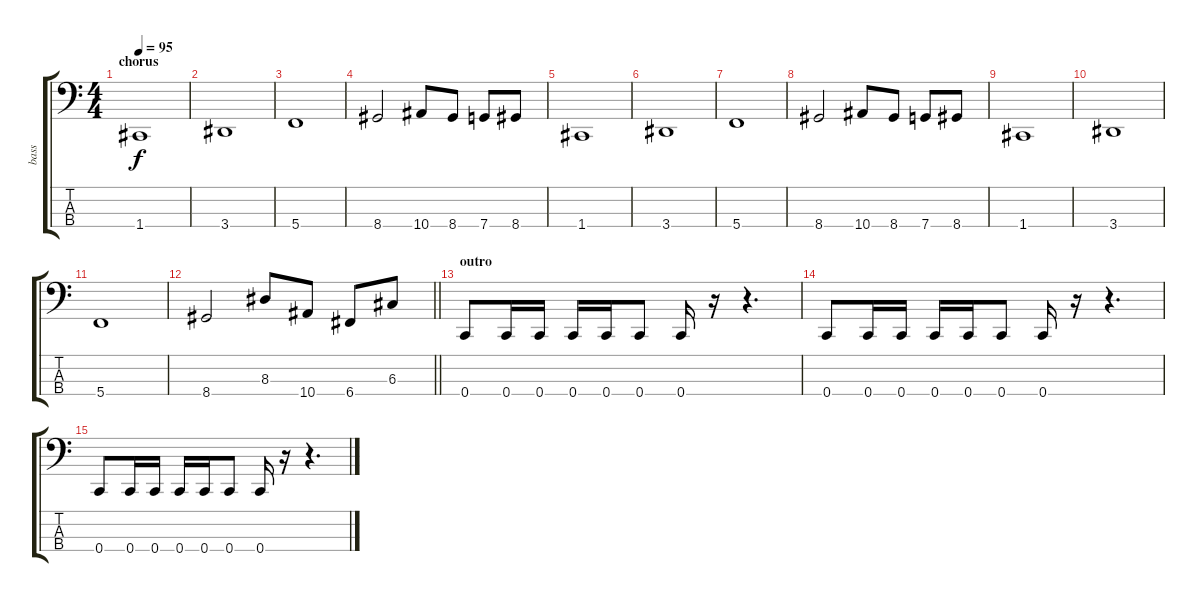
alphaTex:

\track ("bass" "bass") {instrument acousticbass}
\staff {score tabs}
\tuning (F2 C2 G1 C1) {hide}
\ts (4 4)
\section ("" "chorus")
\tempo 95
\clef f4
\ks c
1.4.1{dy f} |
3.4.1 |
5.4.1 |
8.4.2 10.4.8 8.4.8 7.4.8 8.4.8 |
1.4.1 |
3.4.1 |
5.4.1 |
8.4.2 10.4.8 8.4.8 7.4.8 8.4.8 |
1.4.1 |
3.4.1 |
5.4.1 |
\barLineRight lightlight
8.4.2 8.3.8 10.4.8 6.4.8 6.3.8 |
\section ("" "outro")
0.4.8 0.4.16 0.4.16 0.4.16 0.4.16 0.4.8 0.4.16 r.16 r.4{d} |
0.4.8 0.4.16 0.4.16 0.4.16 0.4.16 0.4.8 0.4.16 r.16 r.4{d} |
0.4.8 0.4.16 0.4.16 0.4.16 0.4.16 0.4.8 0.4.16 r.16 r.4{d}
